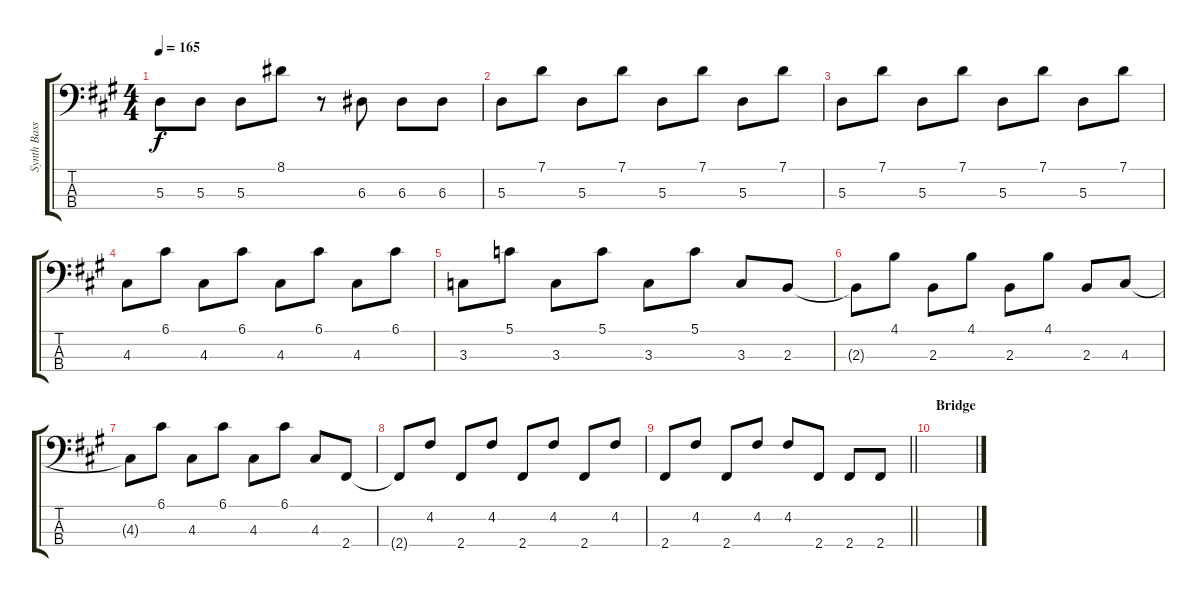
\track ("Synth Bass" "Synth Bass") {instrument synthbass2}
\staff {score tabs}
\tuning (G2 D2 A1 E1) {hide}
\ts (4 4)
\tempo 165
\clef f4
\ks a
5.3{t}.8{dy f} 5.3.8 5.3.8 8.1.8 r.8 6.3.8 6.3.8 6.3.8 |
5.3.8 7.1.8 5.3.8 7.1.8 5.3.8 7.1.8 5.3.8 7.1.8 |
5.3.8 7.1.8 5.3.8 7.1.8 5.3.8 7.1.8 5.3.8 7.1.8 |
4.3.8 6.1.8 4.3.8 6.1.8 4.3.8 6.1.8 4.3.8 6.1.8 |
3.3.8 5.1.8 3.3.8 5.1.8 3.3.8 5.1.8 3.3.8 2.3.8 |
2.3{t}.8 4.1.8 2.3.8 4.1.8 2.3.8 4.1.8 2.3.8 4.3.8 |
4.3{t}.8 6.1.8 4.3.8 6.1.8 4.3.8 6.1.8 4.3.8 2.4.8 |
2.4{t}.8 4.2.8 2.4.8 4.2.8 2.4.8 4.2.8 2.4.8 4.2.8 |
\barLineRight lightlight
2.4.8 4.2.8 2.4.8 4.2.8 4.2.8 2.4.8 2.4.8 2.4.8 |
\section ("" "Bridge")
